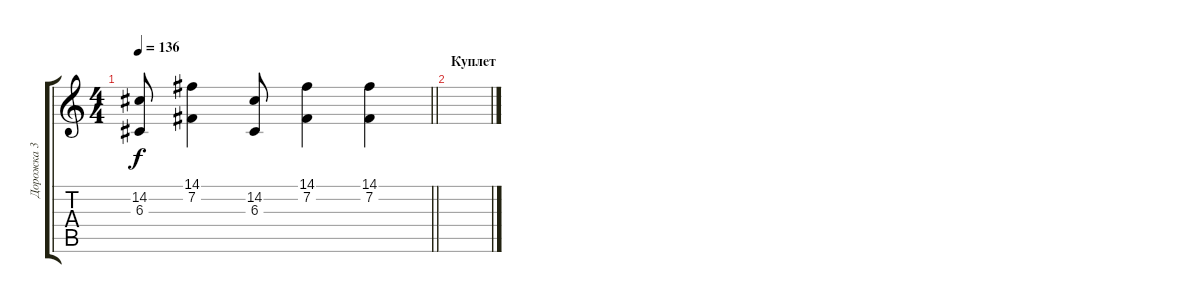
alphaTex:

\track ("Дорожка 3" "Дорожка 3") {instrument lead2sawtooth}
\staff {score tabs}
\tuning (E4 B3 G3 D3 A2 E2) {hide}
\ts (4 4)
\tempo 136
\clef g2
\barLineRight lightlight
\ks c
(14.2 6.3).8{dy f} (14.1 7.2).4 (14.2 6.3).8 (14.1 7.2).4 (14.1 7.2).4 |
\section ("" "Куплет")
